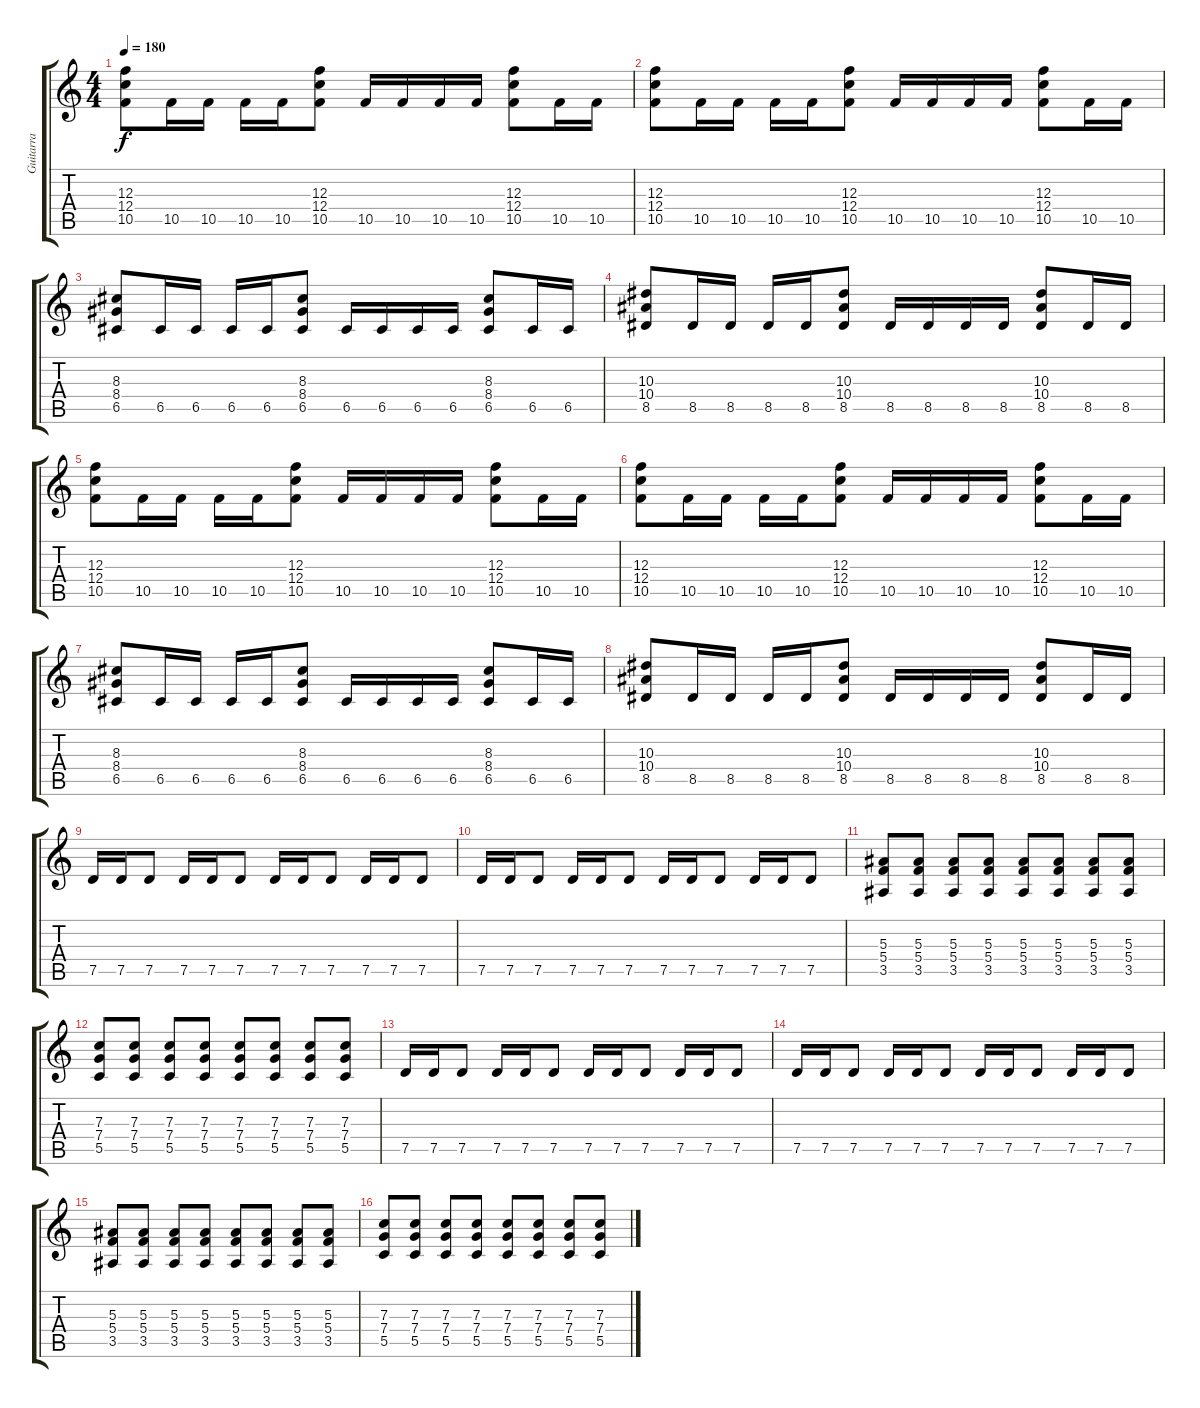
\track ("Guitarra" "Guitarra") {instrument distortionguitar}
\staff {score tabs}
\tuning (D4 A3 F3 C3 G2 D2) {hide}
\ts (4 4)
\tempo 180
\clef g2
\ks c
(12.3 12.4 10.5).8{dy f} 10.5.16 10.5.16 10.5.16 10.5.16 (12.3 12.4 10.5).8 10.5.16 10.5.16 10.5.16 10.5.16 (12.3 12.4 10.5).8 10.5.16 10.5.16 |
(12.3 12.4 10.5).8 10.5.16 10.5.16 10.5.16 10.5.16 (12.3 12.4 10.5).8 10.5.16 10.5.16 10.5.16 10.5.16 (12.3 12.4 10.5).8 10.5.16 10.5.16 |
(8.3 8.4 6.5).8 6.5.16 6.5.16 6.5.16 6.5.16 (8.3 8.4 6.5).8 6.5.16 6.5.16 6.5.16 6.5.16 (8.3 8.4 6.5).8 6.5.16 6.5.16 |
(10.3 10.4 8.5).8 8.5.16 8.5.16 8.5.16 8.5.16 (10.3 10.4 8.5).8 8.5.16 8.5.16 8.5.16 8.5.16 (10.3 10.4 8.5).8 8.5.16 8.5.16 |
(12.3 12.4 10.5).8 10.5.16 10.5.16 10.5.16 10.5.16 (12.3 12.4 10.5).8 10.5.16 10.5.16 10.5.16 10.5.16 (12.3 12.4 10.5).8 10.5.16 10.5.16 |
(12.3 12.4 10.5).8 10.5.16 10.5.16 10.5.16 10.5.16 (12.3 12.4 10.5).8 10.5.16 10.5.16 10.5.16 10.5.16 (12.3 12.4 10.5).8 10.5.16 10.5.16 |
(8.3 8.4 6.5).8 6.5.16 6.5.16 6.5.16 6.5.16 (8.3 8.4 6.5).8 6.5.16 6.5.16 6.5.16 6.5.16 (8.3 8.4 6.5).8 6.5.16 6.5.16 |
(10.3 10.4 8.5).8 8.5.16 8.5.16 8.5.16 8.5.16 (10.3 10.4 8.5).8 8.5.16 8.5.16 8.5.16 8.5.16 (10.3 10.4 8.5).8 8.5.16 8.5.16 |
7.5.16 7.5.16 7.5.8 7.5.16 7.5.16 7.5.8 7.5.16 7.5.16 7.5.8 7.5.16 7.5.16 7.5.8 |
7.5.16 7.5.16 7.5.8 7.5.16 7.5.16 7.5.8 7.5.16 7.5.16 7.5.8 7.5.16 7.5.16 7.5.8 |
(5.3 5.4 3.5).8 (5.3 5.4 3.5).8 (5.3 5.4 3.5).8 (5.3 5.4 3.5).8 (5.3 5.4 3.5).8 (5.3 5.4 3.5).8 (5.3 5.4 3.5).8 (5.3 5.4 3.5).8 |
(7.3 7.4 5.5).8 (7.3 7.4 5.5).8 (7.3 7.4 5.5).8 (7.3 7.4 5.5).8 (7.3 7.4 5.5).8 (7.3 7.4 5.5).8 (7.3 7.4 5.5).8 (7.3 7.4 5.5).8 |
7.5.16 7.5.16 7.5.8 7.5.16 7.5.16 7.5.8 7.5.16 7.5.16 7.5.8 7.5.16 7.5.16 7.5.8 |
7.5.16 7.5.16 7.5.8 7.5.16 7.5.16 7.5.8 7.5.16 7.5.16 7.5.8 7.5.16 7.5.16 7.5.8 |
(5.3 5.4 3.5).8 (5.3 5.4 3.5).8 (5.3 5.4 3.5).8 (5.3 5.4 3.5).8 (5.3 5.4 3.5).8 (5.3 5.4 3.5).8 (5.3 5.4 3.5).8 (5.3 5.4 3.5).8 |
(7.3 7.4 5.5).8 (7.3 7.4 5.5).8 (7.3 7.4 5.5).8 (7.3 7.4 5.5).8 (7.3 7.4 5.5).8 (7.3 7.4 5.5).8 (7.3 7.4 5.5).8 (7.3 7.4 5.5).8
